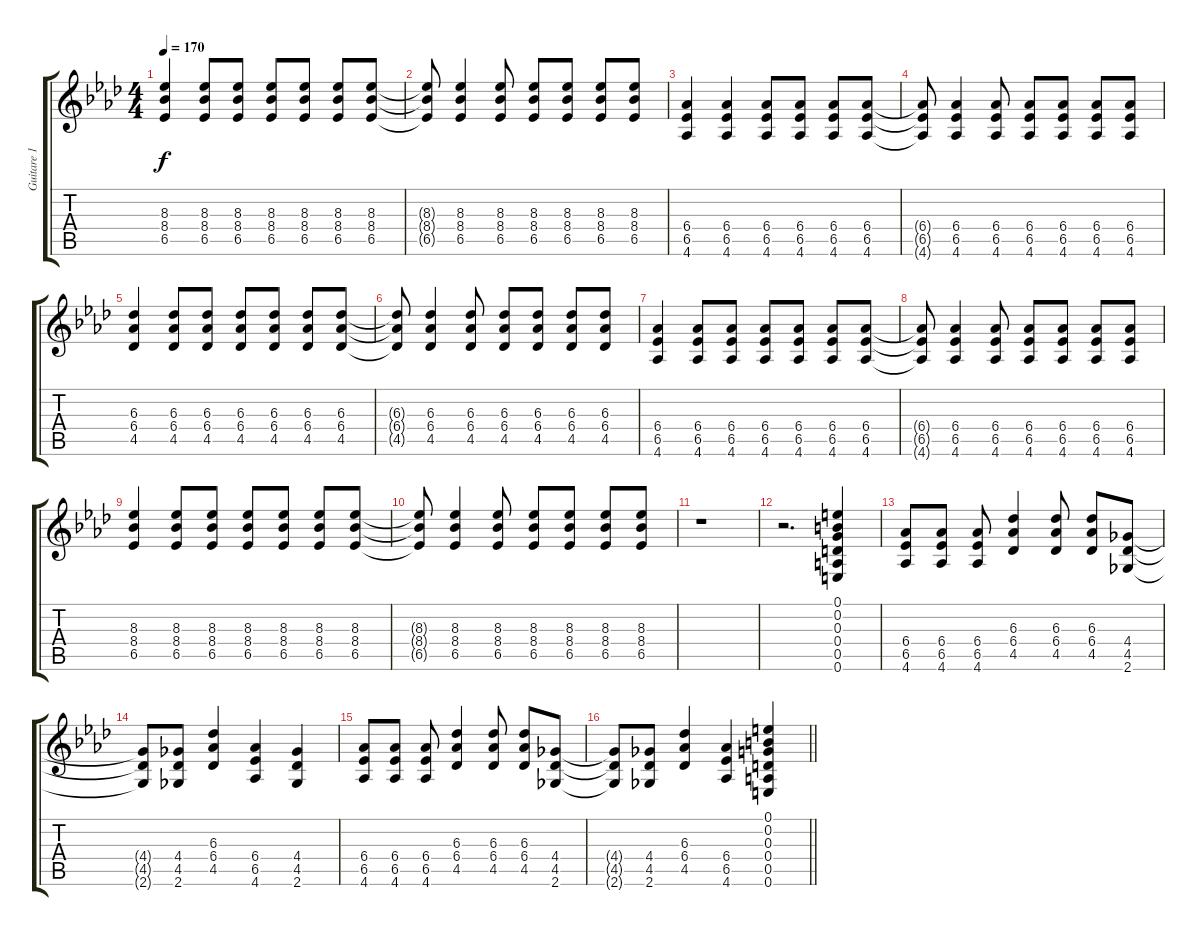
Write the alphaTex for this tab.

\track ("Guitare 1" "Guitare 1") {instrument overdrivenguitar}
\staff {score tabs}
\tuning (E4 B3 G3 D3 A2 E2) {hide}
\ts (4 4)
\tempo 170
\clef g2
\ks ab
(8.3 8.4 6.5).4{dy f} (8.3 8.4 6.5).8 (8.3 8.4 6.5).8 (8.3 8.4 6.5).8 (8.3 8.4 6.5).8 (8.3 8.4 6.5).8 (8.3 8.4 6.5).8 |
(8.3{t} 8.4{t} 6.5{t}).8 (8.3 8.4 6.5).4 (8.3 8.4 6.5).8 (8.3 8.4 6.5).8 (8.3 8.4 6.5).8 (8.3 8.4 6.5).8 (8.3 8.4 6.5).8 |
(6.4 6.5 4.6).4 (6.4 6.5 4.6).4 (6.4 6.5 4.6).8 (6.4 6.5 4.6).8 (6.4 6.5 4.6).8 (6.4 6.5 4.6).8 |
(6.4{t} 6.5{t} 4.6{t}).8 (6.4 6.5 4.6).4 (6.4 6.5 4.6).8 (6.4 6.5 4.6).8 (6.4 6.5 4.6).8 (6.4 6.5 4.6).8 (6.4 6.5 4.6).8 |
(6.3 6.4 4.5).4 (6.3 6.4 4.5).8 (6.3 6.4 4.5).8 (6.3 6.4 4.5).8 (6.3 6.4 4.5).8 (6.3 6.4 4.5).8 (6.3 6.4 4.5).8 |
(6.3{t} 6.4{t} 4.5{t}).8 (6.3 6.4 4.5).4 (6.3 6.4 4.5).8 (6.3 6.4 4.5).8 (6.3 6.4 4.5).8 (6.3 6.4 4.5).8 (6.3 6.4 4.5).8 |
(6.4 6.5 4.6).4 (6.4 6.5 4.6).8 (6.4 6.5 4.6).8 (6.4 6.5 4.6).8 (6.4 6.5 4.6).8 (6.4 6.5 4.6).8 (6.4 6.5 4.6).8 |
(6.4{t} 6.5{t} 4.6{t}).8 (6.4 6.5 4.6).4 (6.4 6.5 4.6).8 (6.4 6.5 4.6).8 (6.4 6.5 4.6).8 (6.4 6.5 4.6).8 (6.4 6.5 4.6).8 |
(8.3 8.4 6.5).4 (8.3 8.4 6.5).8 (8.3 8.4 6.5).8 (8.3 8.4 6.5).8 (8.3 8.4 6.5).8 (8.3 8.4 6.5).8 (8.3 8.4 6.5).8 |
(8.3{t} 8.4{t} 6.5{t}).8 (8.3 8.4 6.5).4 (8.3 8.4 6.5).8 (8.3 8.4 6.5).8 (8.3 8.4 6.5).8 (8.3 8.4 6.5).8 (8.3 8.4 6.5).8 |
r.1 |
r.2{d} (0.1 0.2 0.3 0.4 0.5 0.6).4 |
(6.4 6.5 4.6).8 (6.4 6.5 4.6).8 (6.4 6.5 4.6).8 (6.3 6.4 4.5).4 (6.3 6.4 4.5).8 (6.3 6.4 4.5).8 (4.4 4.5 2.6).8 |
(4.4{t} 4.5{t} 2.6{t}).8 (4.4 4.5 2.6).8 (6.3 6.4 4.5).4 (6.4 6.5 4.6).4 (4.4 4.5 2.6).4 |
(6.4 6.5 4.6).8 (6.4 6.5 4.6).8 (6.4 6.5 4.6).8 (6.3 6.4 4.5).4 (6.3 6.4 4.5).8 (6.3 6.4 4.5).8 (4.4 4.5 2.6).8 |
\barLineRight lightlight
(4.4{t} 4.5{t} 2.6{t}).8 (4.4 4.5 2.6).8 (6.3 6.4 4.5).4 (6.4 6.5 4.6).4 (0.1 0.2 0.3 0.4 0.5 0.6).4
